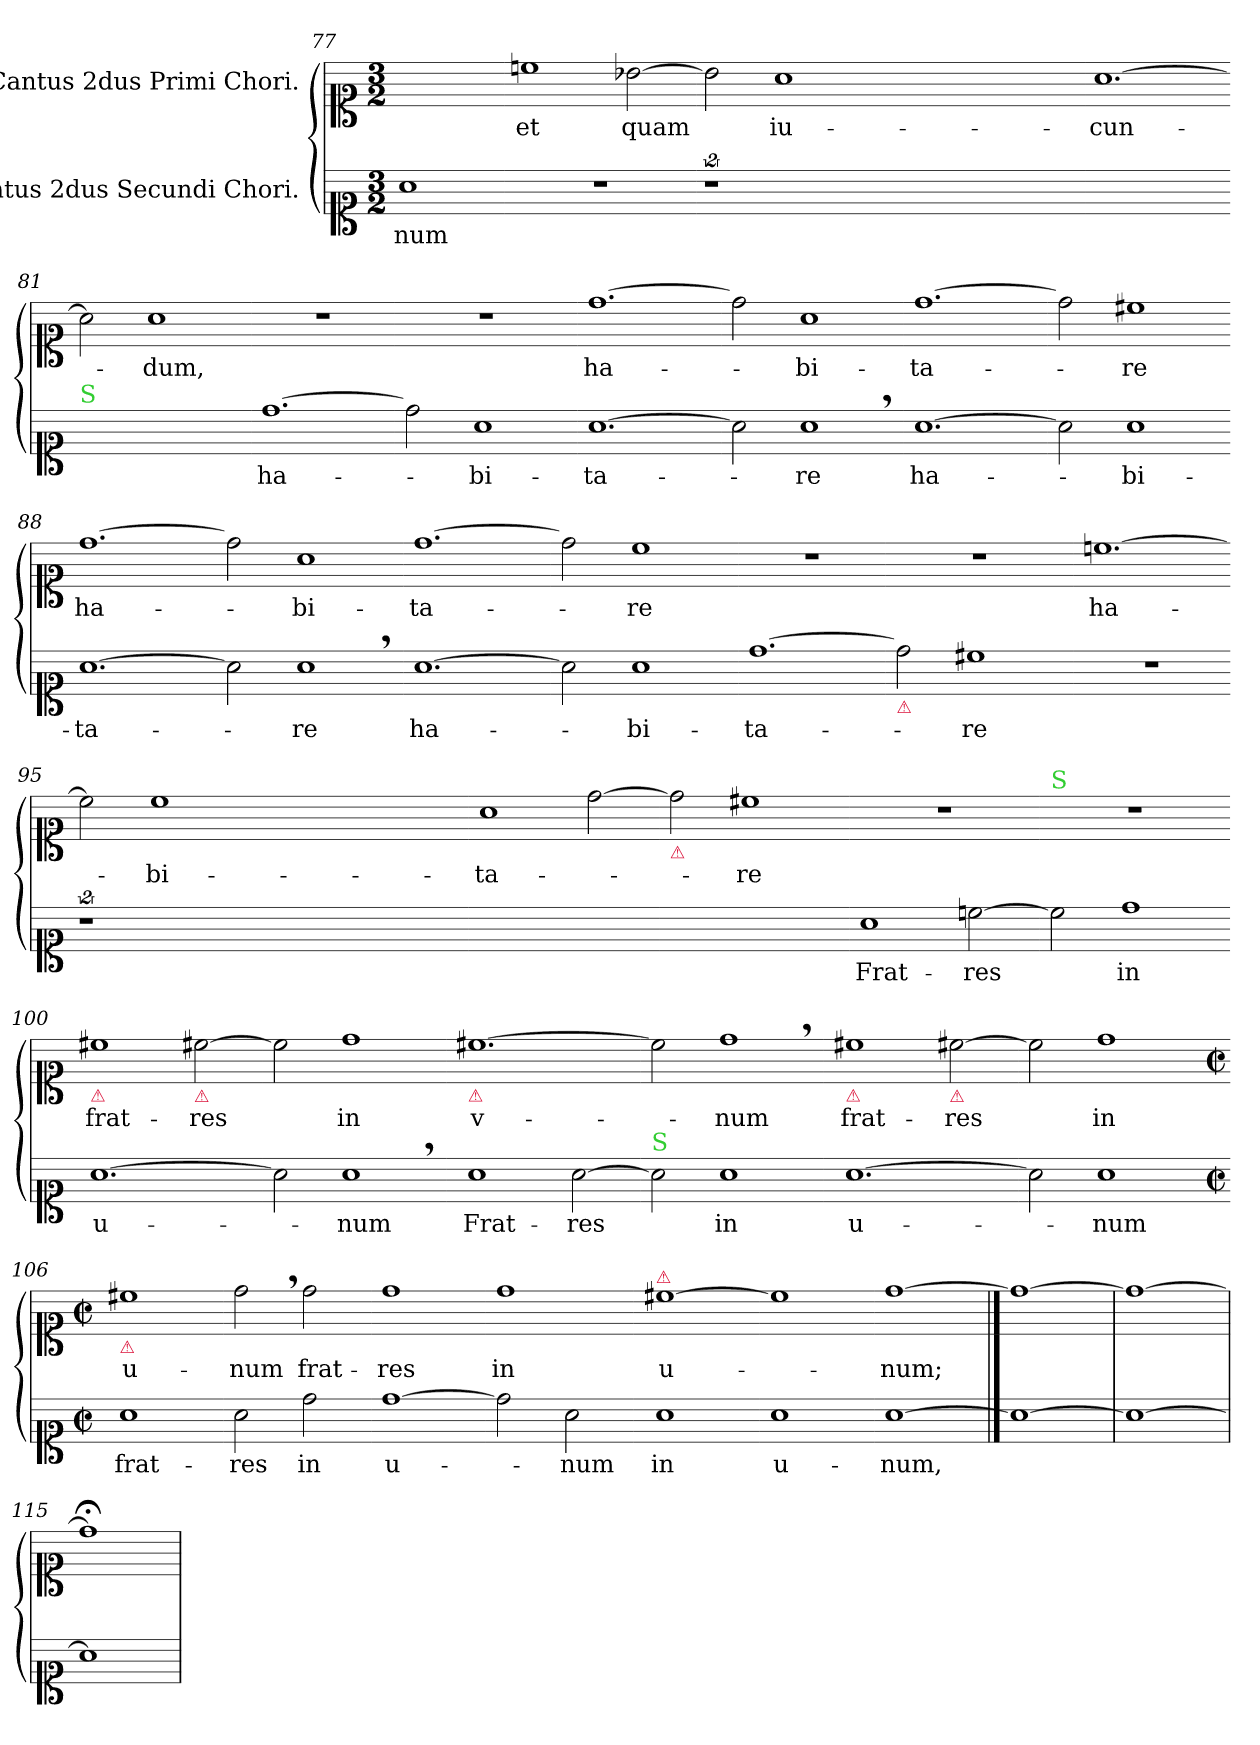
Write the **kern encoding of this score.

**kern	**text	**kern	**text
*part2	*part2	*part1	*part1
*staff2	*staff2	*staff1	*staff1
*I"Cantus 2dus Secundi Chori.	*	*I"Cantus 2dus Primi Chori.	*
*clefC1	*	*clefC1	*
*k[]	*	*k[]	*
*M3/2	*	*M3/2	*
=77	=77	=77	=77
!	!LO:LY:i	!	!
1a	-num	1ryy	.
=78-	=78-	=78-	=78-
1.r	.	1ccn	et
.	.	[2b-X\	quam
=79-	=79-	=79-	=79-
2%9r	.	2b-\]	.
.	.	1a	iu-
.	.	0.ryy	.
=80-	=80-	=80-	=80-
1.ryy	.	[1.a	-cun-
=81-	=81-	=81-	=81-
!LO:TX:a:color=limegreen:t=S	!	!	!
1.ryy	.	2a]	.
.	.	1a	-dum,
=82-	=82-	=82-	=82-
[1.dd	ha-	1.r	.
=83-	=83-	=83-	=83-
2dd]	.	1.r	.
1a	-bi-	.	.
=84-	=84-	=84-	=84-
[1.a	-ta-	[1.dd	ha-
=85-	=85-	=85-	=85-
2a]	.	2dd]	.
1a,	-re	1a	-bi-
=86-	=86-	=86-	=86-
!	!LO:LY:i	!	!
[1.a	ha-	[1.dd	-ta-
=87-	=87-	=87-	=87-
2a]	.	2dd]	.
!	!LO:LY:i	!	!
1a	-bi-	1cc#X	-re
=88-	=88-	=88-	=88-
!	!LO:LY:i	!	!
[1.a	-ta-	[1.dd	ha-
=89-	=89-	=89-	=89-
2a]	.	2dd]	.
!	!LO:LY:i	!	!
1a,	-re	1a	-bi-
=90-	=90-	=90-	=90-
[1.a	ha-	[1.dd	-ta-
=91-	=91-	=91-	=91-
2a]	.	2dd]	.
1a	-bi-	1cc#	-re
=92-	=92-	=92-	=92-
[1.dd	-ta-	1.r	.
=93-	=93-	=93-	=93-
!LO:TX:b:color=crimson:t=⚠	!	!	!
2dd]	.	1.r	.
1cc#X	-re	.	.
=94-	=94-	=94-	=94-
1.r	.	[1.ccn	ha-
=95-	=95-	=95-	=95-
2%9r	.	2cc]	.
.	.	1cc	-bi-
.	.	0.ryy	.
=96-	=96-	=96-	=96-
1.ryy	.	1a	-ta-
.	.	[2dd\	.
=97-	=97-	=97-	=97-
!	!	!LO:TX:b:color=crimson:t=⚠	!
1.ryy	.	2dd\]	.
.	.	1cc#X	-re
=98-	=98-	=98-	=98-
1a	Frat-	1.r	.
[2ccn\	-res	.	.
=99-	=99-	=99-	=99-
!	!	!LO:TX:a:color=limegreen:t=S	!
2cc\]	.	1.r	.
1dd	in	.	.
=100-	=100-	=100-	=100-
!	!	!LO:TX:b:color=crimson:t=⚠	!
[1.a	u-	1cc#X	frat-
!	!	!LO:TX:b:color=crimson:t=⚠	!
.	.	[2cc#X\	-res
=101-	=101-	=101-	=101-
2a]	.	2cc#\]	.
1a,	-num	1dd	in
=102-	=102-	=102-	=102-
!	!	!LO:TX:b:color=crimson:t=⚠	!
!	!LO:LY:i	!	!
1a	Frat-	[1.cc#X	v-
!	!LO:LY:i	!	!
[2a\	-res	.	.
=103-	=103-	=103-	=103-
!LO:TX:a:color=limegreen:t=S	!	!	!
2a\]	.	2cc#]	.
!	!LO:LY:i	!	!
1a	in	1dd,	-num
=104-	=104-	=104-	=104-
!	!	!LO:TX:b:color=crimson:t=⚠	!
!	!LO:LY:i	!	!
[1.a	u-	1cc#X	frat-
!	!	!LO:TX:b:color=crimson:t=⚠	!
.	.	[2cc#X\	-res
=105-	=105-	=105-	=105-
2a]	.	2cc#\]	.
!	!LO:LY:i	!	!
1a	-num	1dd	in
=106-	=106-	=106-	=106-
*M2/2	*	*M2/2	*
*met(c|)	*	*met(c|)	*
!	!	!LO:TX:b:color=crimson:t=⚠	!
1a	frat-	1cc#X	u-
=107-	=107-	=107-	=107-
2a\	-res	2dd,<\	-num
2dd\	in	2dd\	frat-
=108-	=108-	=108-	=108-
[1dd	u-	1dd	-res
=109-	=109-	=109-	=109-
2dd]	.	1dd	in
2a\	-num	.	.
=110-	=110-	=110-	=110-
!	!	!LO:TX:a:color=crimson:t=⚠	!
1a	in	[1cc#X	u-
=111-	=111-	=111-	=111-
1a	u-	1cc#]	.
=112-	=112-	=112-	=112-
[1a	-num,	[1dd	-num;
==113	==113	==113	==113
1a_	.	1dd_	.
=114	=114	=114	=114
1a_	.	1dd_	.
=115	=115	=115	=115
1a]	.	1dd;]	.
=	=	=	=
*-	*-	*-	*-
